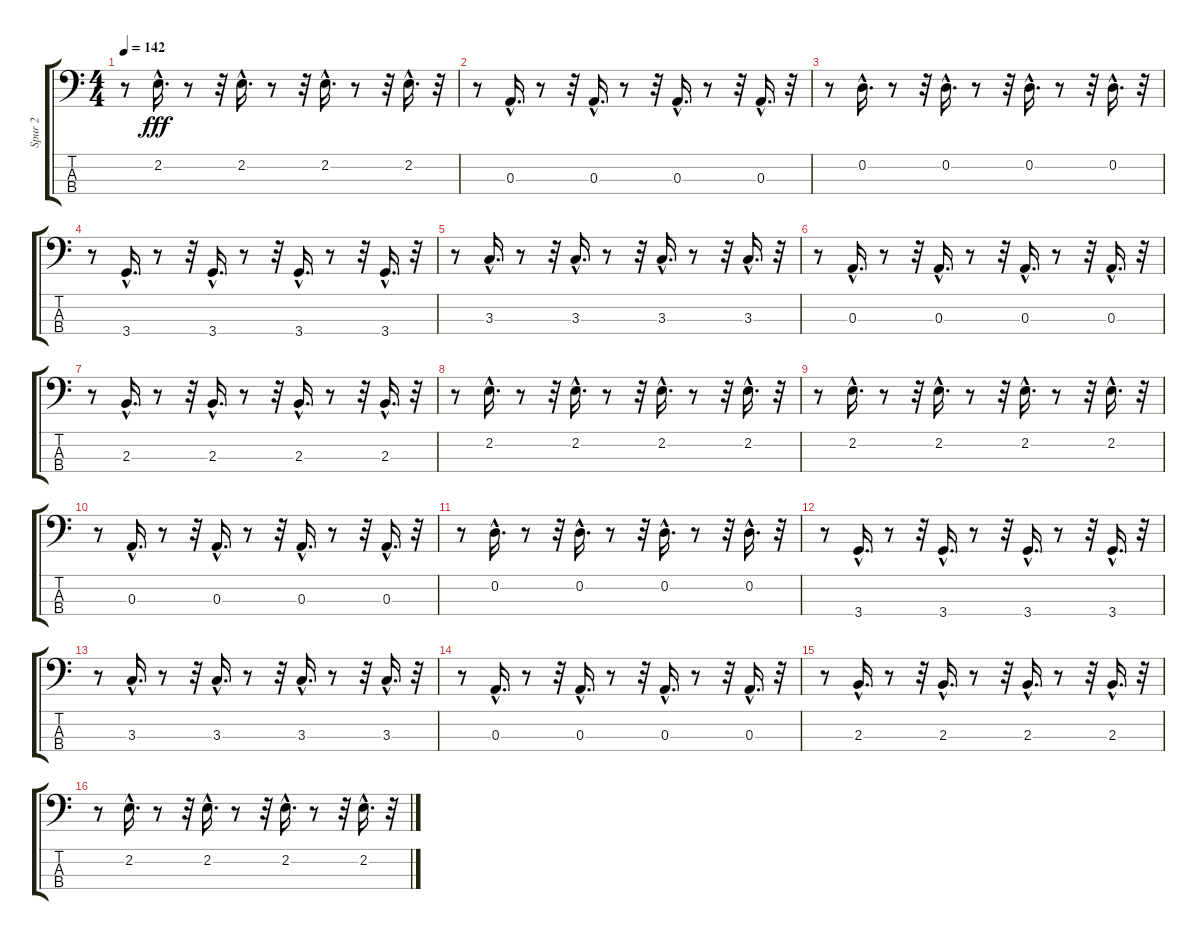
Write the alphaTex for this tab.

\track ("Spur 2" "Spur 2") {instrument electricbassfinger}
\staff {score tabs}
\tuning (G2 D2 A1 E1) {hide}
\ts (4 4)
\tempo 142
\clef f4
\ks c
r.8{dy fff} 2.2{hac}.16{d} r.8 r.32 2.2{hac}.16{d} r.8 r.32 2.2{hac}.16{d} r.8 r.32 2.2{hac}.16{d} r.32 |
r.8 0.3{hac}.16{d} r.8 r.32 0.3{hac}.16{d} r.8 r.32 0.3{hac}.16{d} r.8 r.32 0.3{hac}.16{d} r.32 |
r.8 0.2{hac}.16{d} r.8 r.32 0.2{hac}.16{d} r.8 r.32 0.2{hac}.16{d} r.8 r.32 0.2{hac}.16{d} r.32 |
r.8 3.4{hac}.16{d} r.8 r.32 3.4{hac}.16{d} r.8 r.32 3.4{hac}.16{d} r.8 r.32 3.4{hac}.16{d} r.32 |
r.8 3.3{hac}.16{d} r.8 r.32 3.3{hac}.16{d} r.8 r.32 3.3{hac}.16{d} r.8 r.32 3.3{hac}.16{d} r.32 |
r.8 0.3{hac}.16{d} r.8 r.32 0.3{hac}.16{d} r.8 r.32 0.3{hac}.16{d} r.8 r.32 0.3{hac}.16{d} r.32 |
r.8 2.3{hac}.16{d} r.8 r.32 2.3{hac}.16{d} r.8 r.32 2.3{hac}.16{d} r.8 r.32 2.3{hac}.16{d} r.32 |
r.8 2.2{hac}.16{d} r.8 r.32 2.2{hac}.16{d} r.8 r.32 2.2{hac}.16{d} r.8 r.32 2.2{hac}.16{d} r.32 |
r.8 2.2{hac}.16{d} r.8 r.32 2.2{hac}.16{d} r.8 r.32 2.2{hac}.16{d} r.8 r.32 2.2{hac}.16{d} r.32 |
r.8 0.3{hac}.16{d} r.8 r.32 0.3{hac}.16{d} r.8 r.32 0.3{hac}.16{d} r.8 r.32 0.3{hac}.16{d} r.32 |
r.8 0.2{hac}.16{d} r.8 r.32 0.2{hac}.16{d} r.8 r.32 0.2{hac}.16{d} r.8 r.32 0.2{hac}.16{d} r.32 |
r.8 3.4{hac}.16{d} r.8 r.32 3.4{hac}.16{d} r.8 r.32 3.4{hac}.16{d} r.8 r.32 3.4{hac}.16{d} r.32 |
r.8 3.3{hac}.16{d} r.8 r.32 3.3{hac}.16{d} r.8 r.32 3.3{hac}.16{d} r.8 r.32 3.3{hac}.16{d} r.32 |
r.8 0.3{hac}.16{d} r.8 r.32 0.3{hac}.16{d} r.8 r.32 0.3{hac}.16{d} r.8 r.32 0.3{hac}.16{d} r.32 |
r.8 2.3{hac}.16{d} r.8 r.32 2.3{hac}.16{d} r.8 r.32 2.3{hac}.16{d} r.8 r.32 2.3{hac}.16{d} r.32 |
r.8 2.2{hac}.16{d} r.8 r.32 2.2{hac}.16{d} r.8 r.32 2.2{hac}.16{d} r.8 r.32 2.2{hac}.16{d} r.32
